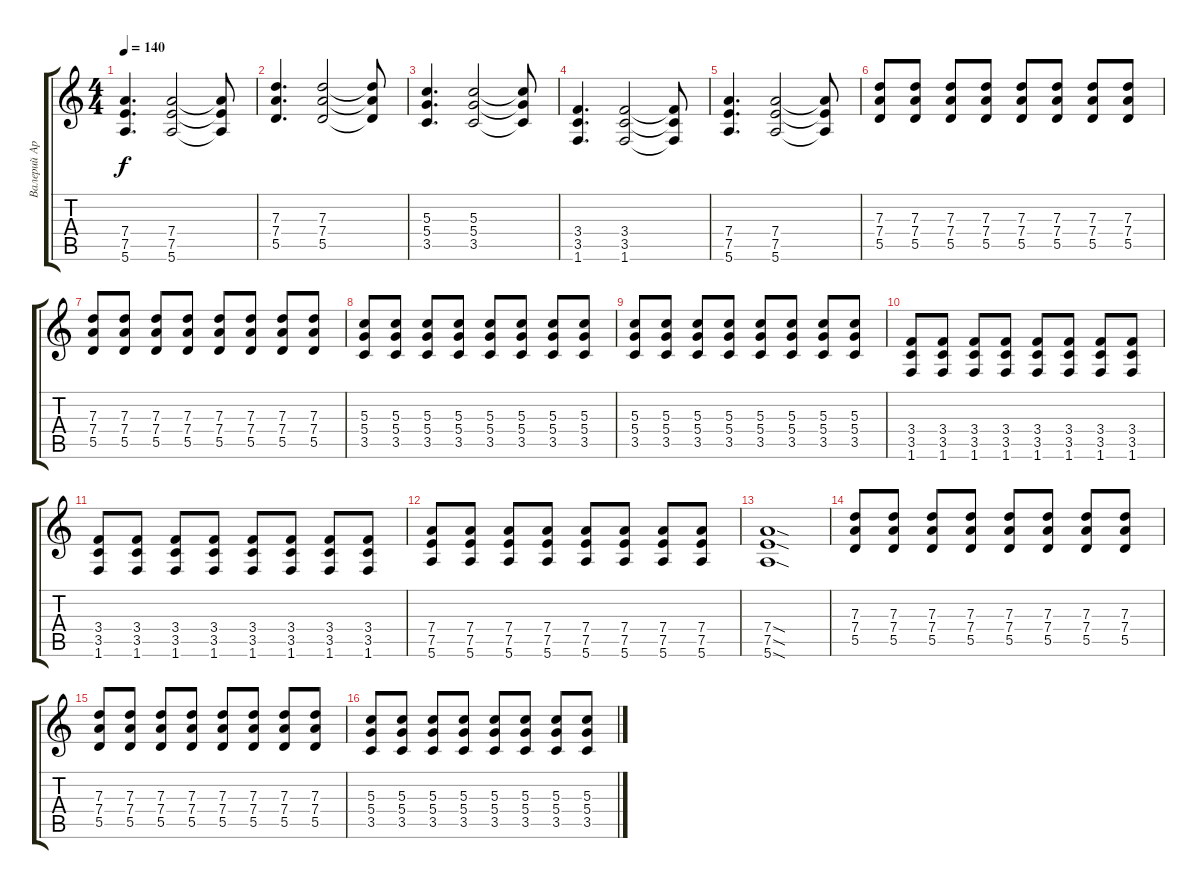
\track ("Валерий Аркадин" "Валерий Ар") {instrument distortionguitar}
\staff {score tabs}
\tuning (E4 B3 G3 D3 A2 E2) {hide}
\ts (4 4)
\tempo 140
\clef g2
\ks c
(7.4 7.5 5.6).4{d dy f} (7.4 7.5 5.6).2 (7.4{t} 7.5{t} 5.6{t}).8 |
(7.3 7.4 5.5).4{d} (7.3 7.4 5.5).2 (7.3{t} 7.4{t} 5.5{t}).8 |
(5.3 5.4 3.5).4{d} (5.3 5.4 3.5).2 (5.3{t} 5.4{t} 3.5{t}).8 |
(3.4 3.5 1.6).4{d} (3.4 3.5 1.6).2 (3.4{t} 3.5{t} 1.6{t}).8 |
(7.4 7.5 5.6).4{d} (7.4 7.5 5.6).2 (7.4{t} 7.5{t} 5.6{t}).8 |
(7.3 7.4 5.5).8 (7.3 7.4 5.5).8 (7.3 7.4 5.5).8 (7.3 7.4 5.5).8 (7.3 7.4 5.5).8 (7.3 7.4 5.5).8 (7.3 7.4 5.5).8 (7.3 7.4 5.5).8 |
(7.3 7.4 5.5).8 (7.3 7.4 5.5).8 (7.3 7.4 5.5).8 (7.3 7.4 5.5).8 (7.3 7.4 5.5).8 (7.3 7.4 5.5).8 (7.3 7.4 5.5).8 (7.3 7.4 5.5).8 |
(5.3 5.4 3.5).8 (5.3 5.4 3.5).8 (5.3 5.4 3.5).8 (5.3 5.4 3.5).8 (5.3 5.4 3.5).8 (5.3 5.4 3.5).8 (5.3 5.4 3.5).8 (5.3 5.4 3.5).8 |
(5.3 5.4 3.5).8 (5.3 5.4 3.5).8 (5.3 5.4 3.5).8 (5.3 5.4 3.5).8 (5.3 5.4 3.5).8 (5.3 5.4 3.5).8 (5.3 5.4 3.5).8 (5.3 5.4 3.5).8 |
(3.4 3.5 1.6).8 (3.4 3.5 1.6).8 (3.4 3.5 1.6).8 (3.4 3.5 1.6).8 (3.4 3.5 1.6).8 (3.4 3.5 1.6).8 (3.4 3.5 1.6).8 (3.4 3.5 1.6).8 |
(3.4 3.5 1.6).8 (3.4 3.5 1.6).8 (3.4 3.5 1.6).8 (3.4 3.5 1.6).8 (3.4 3.5 1.6).8 (3.4 3.5 1.6).8 (3.4 3.5 1.6).8 (3.4 3.5 1.6).8 |
(7.4 7.5 5.6).8 (7.4 7.5 5.6).8 (7.4 7.5 5.6).8 (7.4 7.5 5.6).8 (7.4 7.5 5.6).8 (7.4 7.5 5.6).8 (7.4 7.5 5.6).8 (7.4 7.5 5.6).8 |
(7.4{sod} 7.5{sod} 5.6{sod}).1 |
(7.3 7.4 5.5).8 (7.3 7.4 5.5).8 (7.3 7.4 5.5).8 (7.3 7.4 5.5).8 (7.3 7.4 5.5).8 (7.3 7.4 5.5).8 (7.3 7.4 5.5).8 (7.3 7.4 5.5).8 |
(7.3 7.4 5.5).8 (7.3 7.4 5.5).8 (7.3 7.4 5.5).8 (7.3 7.4 5.5).8 (7.3 7.4 5.5).8 (7.3 7.4 5.5).8 (7.3 7.4 5.5).8 (7.3 7.4 5.5).8 |
(5.3 5.4 3.5).8 (5.3 5.4 3.5).8 (5.3 5.4 3.5).8 (5.3 5.4 3.5).8 (5.3 5.4 3.5).8 (5.3 5.4 3.5).8 (5.3 5.4 3.5).8 (5.3 5.4 3.5).8
